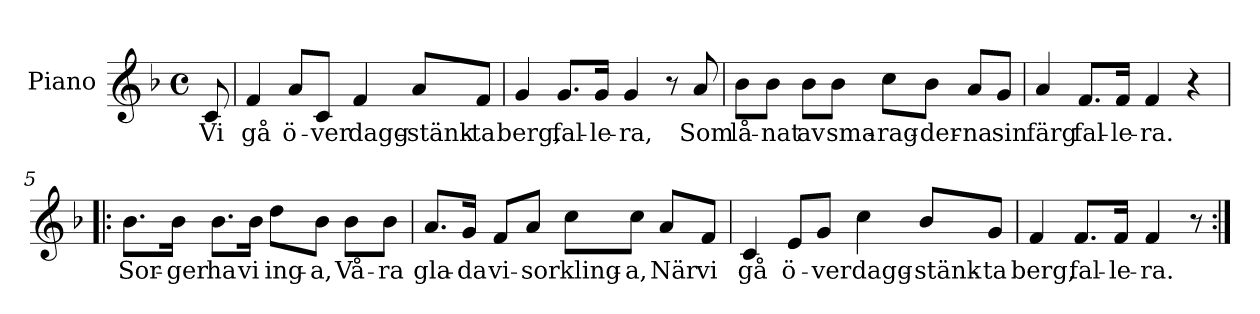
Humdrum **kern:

**kern	**text
*part1	*part1
*staff1	*staff1
*I"Piano	*
*I'Pno.	*
*clefG2	*
*k[b-]	*
*M4/4	*
*met(c)	*
=	=
!	!LO:LY:b
8c/	Vi
=1	=1
!	!LO:LY:b
4f/	gå
!	!LO:LY:b
8a/L	ö-
!	!LO:LY:b
8c/J	-ver
!	!LO:LY:b
4f/	dagg-
!	!LO:LY:b
8a/L	-stänk-
!	!LO:LY:b
8f/J	-ta
=2	=2
!	!LO:LY:b
4g/	berg,
!	!LO:LY:b
8.g/L	fal-
!	!LO:LY:b
16g/Jk	-le-
!	!LO:LY:b
4g/	-ra,
8r	.
!	!LO:LY:b
8a/	Som
!!LO:LB:g=z
=3	=3
!	!LO:LY:b
8b-\L	lå-
!	!LO:LY:b
8b-\J	-nat
!	!LO:LY:b
8b-\L	av
!	!LO:LY:b
8b-\J	sma-
!	!LO:LY:b
8cc\L	-rag-
!	!LO:LY:b
8b-\J	-der-
!	!LO:LY:b
8a/L	-na
!	!LO:LY:b
8g/J	sin
=4	=4
!	!LO:LY:b
4a/	färg
!	!LO:LY:b
8.f/L	fal-
!	!LO:LY:b
16f/Jk	-le-
!	!LO:LY:b
4f/	-ra.
4r	.
!!LO:LB:g=z
=5!|:	=5!|:
!	!LO:LY:b
8.b-\L	Sor-
!	!LO:LY:b
16b-\Jk	-ger
!	!LO:LY:b
8.b-\L	ha
!	!LO:LY:b
16b-\Jk	vi
!	!LO:LY:b
8dd\L	ing-
!	!LO:LY:b
8b-\J	-a,
!	!LO:LY:b
8b-\L	Vå-
!	!LO:LY:b
8b-\J	-ra
=6	=6
!	!LO:LY:b
8.a/L	gla-
!	!LO:LY:b
16g/Jk	-da
!	!LO:LY:b
8f/L	vi-
!	!LO:LY:b
8a/J	-sor
!	!LO:LY:b
8cc\L	kling-
!	!LO:LY:b
8cc\J	-a,
!	!LO:LY:b
8a/L	När
!	!LO:LY:b
8f/J	vi
!!LO:LB:g=z
=7	=7
!	!LO:LY:b
4c/	gå
!	!LO:LY:b
8e/L	ö-
!	!LO:LY:b
8g/J	-ver
!	!LO:LY:b
4cc\	dagg-
!	!LO:LY:b
8b-/L	-stänk-
!	!LO:LY:b
8g/J	-ta
=8	=8
!	!LO:LY:b
4f/	berg,
!	!LO:LY:b
8.f/L	fal-
!	!LO:LY:b
16f/Jk	-le-
!	!LO:LY:b
4f/	-ra.
8r	.
=:|!	=:|!
*-	*-
